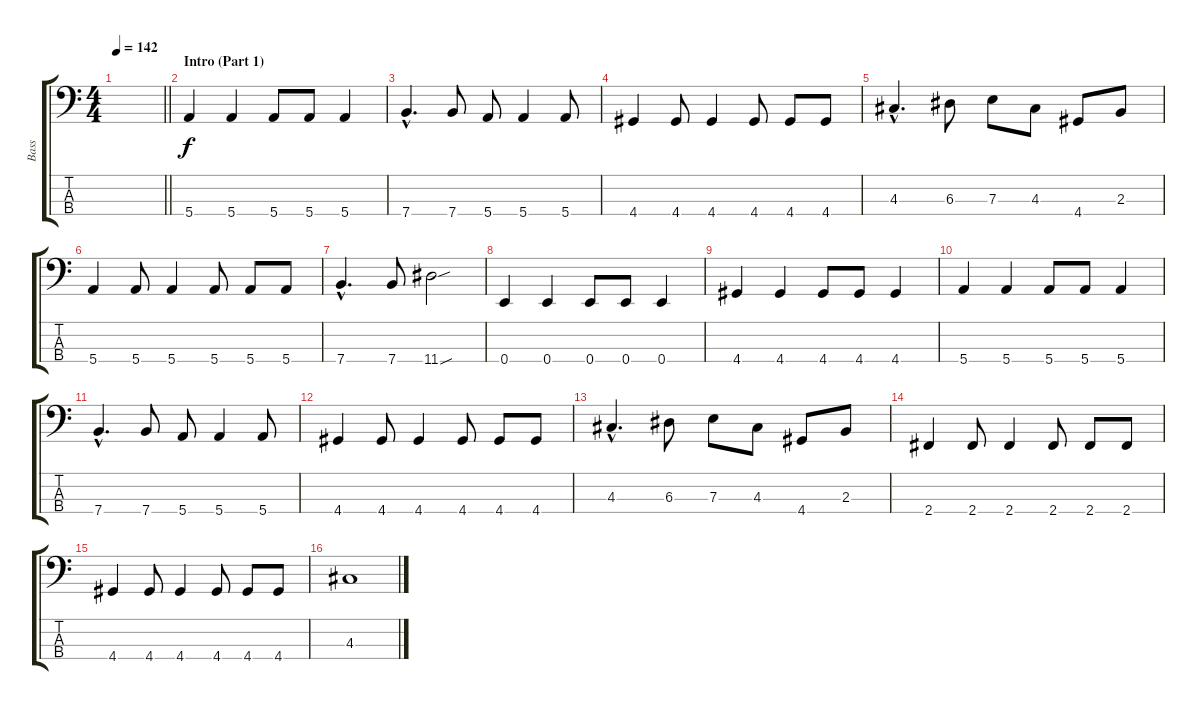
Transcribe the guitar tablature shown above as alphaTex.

\track ("Bass" "Bass") {instrument electricbassfinger}
\staff {score tabs}
\tuning (G2 D2 A1 E1) {hide}
\ts (4 4)
\tempo 142
\clef f4
\barLineRight lightlight
\ks c
|
\section ("" "Intro (Part 1)")
5.4.4 5.4.4 5.4.8 5.4.8 5.4.4 |
7.4{hac}.4{d} 7.4.8 5.4.8 5.4.4 5.4.8 |
4.4.4 4.4.8 4.4.4 4.4.8 4.4.8 4.4.8 |
4.3{hac}.4{d} 6.3.8 7.3.8 4.3.8 4.4.8 2.3.8 |
5.4.4 5.4.8 5.4.4 5.4.8 5.4.8 5.4.8 |
7.4{hac}.4{d} 7.4.8 11.4{sou}.2 |
0.4.4 0.4.4 0.4.8 0.4.8 0.4.4 |
4.4.4 4.4.4 4.4.8 4.4.8 4.4.4 |
5.4.4 5.4.4 5.4.8 5.4.8 5.4.4 |
7.4{hac}.4{d} 7.4.8 5.4.8 5.4.4 5.4.8 |
4.4.4 4.4.8 4.4.4 4.4.8 4.4.8 4.4.8 |
4.3{hac}.4{d} 6.3.8 7.3.8 4.3.8 4.4.8 2.3.8 |
2.4.4 2.4.8 2.4.4 2.4.8 2.4.8 2.4.8 |
4.4.4 4.4.8 4.4.4 4.4.8 4.4.8 4.4.8 |
4.3.1
